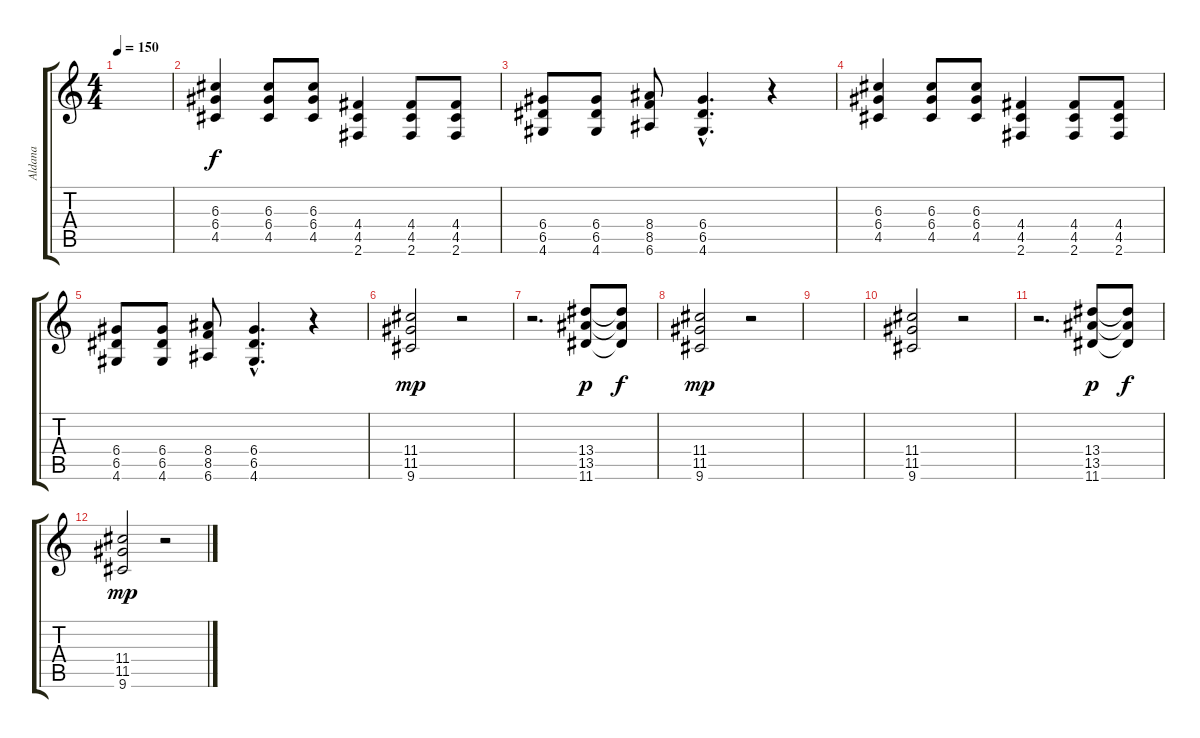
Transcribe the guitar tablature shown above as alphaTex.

\track ("Aldana" "Aldana") {instrument electricguitarmuted}
\staff {score tabs}
\tuning (E4 B3 G3 D3 A2 E2) {hide}
\ts (4 4)
\tempo 150
\clef g2
\ks c
|
(6.3 6.4 4.5).4 (6.3 6.4 4.5).8 (6.3 6.4 4.5).8 (4.4 4.5 2.6).4 (4.4 4.5 2.6).8 (4.4 4.5 2.6).8 |
(6.4 6.5 4.6).8 (6.4 6.5 4.6).8 (8.4 8.5 6.6).8 (6.4{hac} 6.5{hac} 4.6{hac}).4{d} r.4 |
(6.3 6.4 4.5).4 (6.3 6.4 4.5).8 (6.3 6.4 4.5).8 (4.4 4.5 2.6).4 (4.4 4.5 2.6).8 (4.4 4.5 2.6).8 |
(6.4 6.5 4.6).8 (6.4 6.5 4.6).8 (8.4 8.5 6.6).8 (6.4{hac} 6.5{hac} 4.6{hac}).4{d} r.4 |
(11.4 11.5 9.6).2{dy mp} r.2 |
r.2{d} (13.4 13.5 11.6).8{dy p} (13.4{t} 13.5{t} 11.6{t}).8{dy f} |
(11.4 11.5 9.6).2{dy mp} r.2 |
|
(11.4 11.5 9.6).2 r.2 |
r.2{d} (13.4 13.5 11.6).8{dy p} (13.4{t} 13.5{t} 11.6{t}).8{dy f} |
(11.4 11.5 9.6).2{dy mp} r.2
